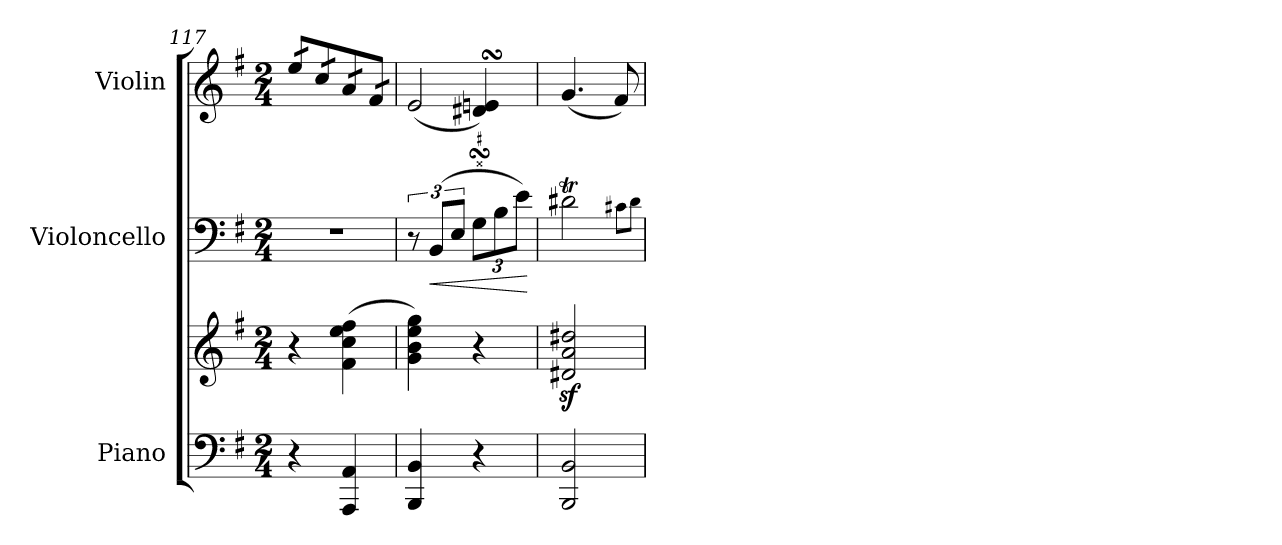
**kern	**kern	**kern	**dynam	**kern
*part3	*part3	*part2	*part2	*part1
*staff4	*staff3	*staff2	*staff2	*staff1
*I"Piano	*	*I"Violoncello	*	*I"Violin
*I'Pno.	*	*I'Vc.	*	*I'Vln.
*clefF4	*clefG2	*clefF4	*	*clefG2
*k[f#]	*k[f#]	*k[f#]	*	*k[f#]
*M2/4	*M2/4	*M2/4	*	*M2/4
=117	=117	=117	=117	=117
*	*	*	*	*tremolo
4r	4r	2r	.	16ee/LL
.	.	.	.	16ee/
.	.	.	.	16cc/
.	.	.	.	16cc/
4AAA/ 4AA/	(4f#\ 4cc\ 4ee\ 4ff#\	.	.	16a/
.	.	.	.	16a/
.	.	.	.	16f#/
.	.	.	.	16f#/JJ
*	*	*	*	*Xtremolo
=118	=118	=118	=118	=118
!	!	!	!	!LO:N:head=open
4BBB/ 4BB/	4g\ 4b\ 4ee\ 4gg\)	12r	.	(>4e/
!	!	!	!LO:HP:b	!
.	.	(12BB/L	<	.
.	.	12E/J	.	.
*	*	*Xbrackettup	*	*
4r	4r	12G\L	.	4d#XsSSs 4esSSs)
.	.	12B\	.	.
.	.	12e\J)	.	.
.	.	.	[	.
=119	=119	=119	=119	=119
2BBB/ 2BB/	2d#X/z< 2a/z< 2dd#X/z<	2d#Xt\	.	(4.g/
.	.	.	.	8f#/)
.	.	8qc#X\L	.	.
.	.	8qd#\J	.	.
=	=	=	=	=
*-	*-	*-	*-	*-
